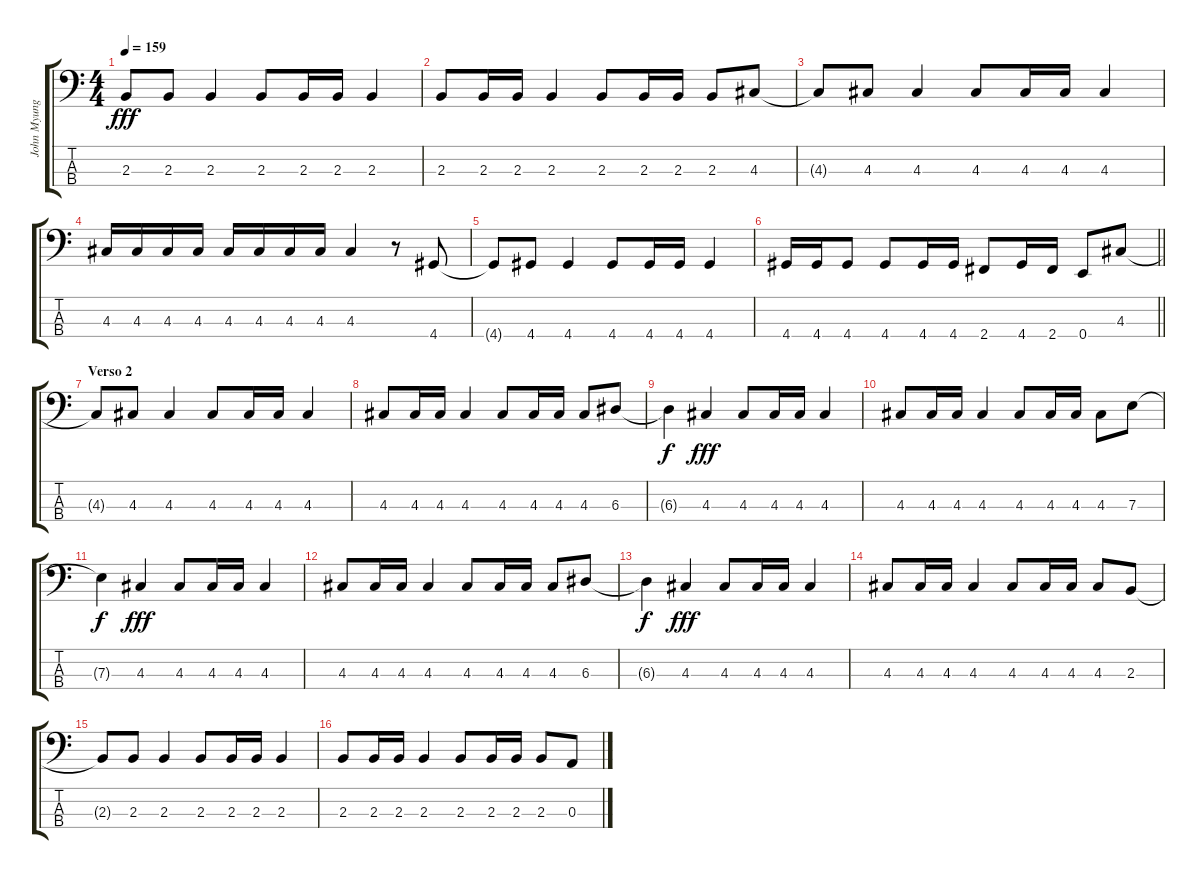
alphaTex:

\track ("John Myung" "John Myung") {instrument electricbassfinger}
\staff {score tabs}
\tuning (G2 D2 A1 E1) {hide}
\ts (4 4)
\tempo 159
\clef f4
\ks c
2.3{t}.8{dy fff} 2.3.8 2.3.4 2.3.8 2.3.16 2.3.16 2.3.4 |
2.3.8 2.3.16 2.3.16 2.3.4 2.3.8 2.3.16 2.3.16 2.3.8 4.3.8 |
4.3{t}.8 4.3.8 4.3.4 4.3.8 4.3.16 4.3.16 4.3.4 |
4.3.16 4.3.16 4.3.16 4.3.16 4.3.16 4.3.16 4.3.16 4.3.16 4.3.4 r.8 4.4.8 |
4.4{t}.8 4.4.8 4.4.4 4.4.8 4.4.16 4.4.16 4.4.4 |
\barLineRight lightlight
4.4.16 4.4.16 4.4.8 4.4.8 4.4.16 4.4.16 2.4.8 4.4.16 2.4.16 0.4.8 4.3.8 |
\section ("" "Verso 2")
4.3{t}.8 4.3.8 4.3.4 4.3.8 4.3.16 4.3.16 4.3.4 |
4.3.8 4.3.16 4.3.16 4.3.4 4.3.8 4.3.16 4.3.16 4.3.8 6.3.8 |
6.3{t}.4{dy f} 4.3.4{dy fff} 4.3.8 4.3.16 4.3.16 4.3.4 |
4.3.8 4.3.16 4.3.16 4.3.4 4.3.8 4.3.16 4.3.16 4.3.8 7.3.8 |
7.3{t}.4{dy f} 4.3.4{dy fff} 4.3.8 4.3.16 4.3.16 4.3.4 |
4.3.8 4.3.16 4.3.16 4.3.4 4.3.8 4.3.16 4.3.16 4.3.8 6.3.8 |
6.3{t}.4{dy f} 4.3.4{dy fff} 4.3.8 4.3.16 4.3.16 4.3.4 |
4.3.8 4.3.16 4.3.16 4.3.4 4.3.8 4.3.16 4.3.16 4.3.8 2.3.8 |
2.3{t}.8 2.3.8 2.3.4 2.3.8 2.3.16 2.3.16 2.3.4 |
2.3.8 2.3.16 2.3.16 2.3.4 2.3.8 2.3.16 2.3.16 2.3.8 0.3.8
